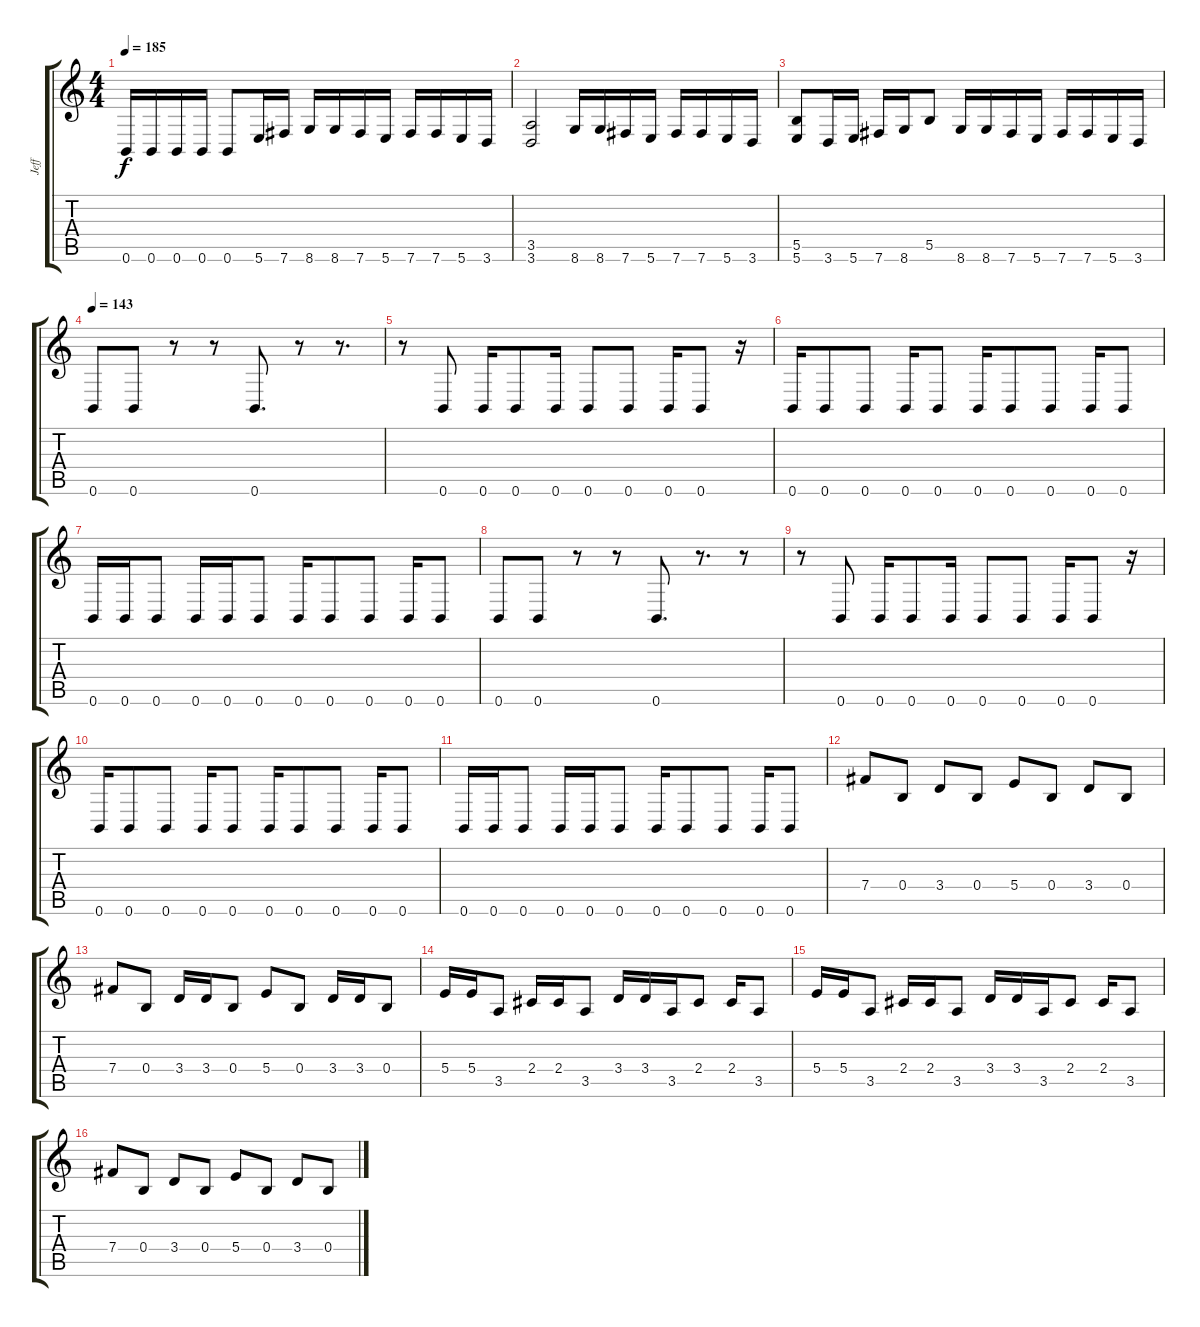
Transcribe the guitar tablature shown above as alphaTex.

\track ("Jeff" "Jeff") {instrument overdrivenguitar}
\staff {score tabs}
\tuning (Db4 Ab3 E3 B2 Gb2 B1) {hide}
\ts (4 4)
\tempo 185
\clef g2
\ks c
0.6.16{dy f} 0.6.16 0.6.16 0.6.16 0.6.8 5.6.16 7.6.16 8.6.16 8.6.16 7.6.16 5.6.16 7.6.16 7.6.16 5.6.16 3.6.16 |
(3.5 3.6).2 8.6.16 8.6.16 7.6.16 5.6.16 7.6.16 7.6.16 5.6.16 3.6.16 |
(5.5 5.6).8 3.6.16 5.6.16 7.6.16 8.6.16 5.5.8 8.6.16 8.6.16 7.6.16 5.6.16 7.6.16 7.6.16 5.6.16 3.6.16 |
\tempo 143
0.6.8 0.6.8 r.8 r.8 0.6.8{d} r.8 r.8{d} |
r.8 0.6.8 0.6.16 0.6.8 0.6.16 0.6.8 0.6.8 0.6.16 0.6.8 r.16 |
0.6.16 0.6.8 0.6.8 0.6.16 0.6.8 0.6.16 0.6.8 0.6.8 0.6.16 0.6.8 |
0.6.16 0.6.16 0.6.8 0.6.16 0.6.16 0.6.8 0.6.16 0.6.8 0.6.8 0.6.16 0.6.8 |
0.6.8 0.6.8 r.8 r.8 0.6.8{d} r.8{d} r.8 |
r.8 0.6.8 0.6.16 0.6.8 0.6.16 0.6.8 0.6.8 0.6.16 0.6.8 r.16 |
0.6.16 0.6.8 0.6.8 0.6.16 0.6.8 0.6.16 0.6.8 0.6.8 0.6.16 0.6.8 |
0.6.16 0.6.16 0.6.8 0.6.16 0.6.16 0.6.8 0.6.16 0.6.8 0.6.8 0.6.16 0.6.8 |
7.4.8 0.4.8 3.4.8 0.4.8 5.4.8 0.4.8 3.4.8 0.4.8 |
7.4.8 0.4.8 3.4.16 3.4.16 0.4.8 5.4.8 0.4.8 3.4.16 3.4.16 0.4.8 |
5.4.16 5.4.16 3.5.8 2.4.16 2.4.16 3.5.8 3.4.16 3.4.16 3.5.16 2.4.8 2.4.16 3.5.8 |
5.4.16 5.4.16 3.5.8 2.4.16 2.4.16 3.5.8 3.4.16 3.4.16 3.5.16 2.4.8 2.4.16 3.5.8 |
7.4.8 0.4.8 3.4.8 0.4.8 5.4.8 0.4.8 3.4.8 0.4.8
